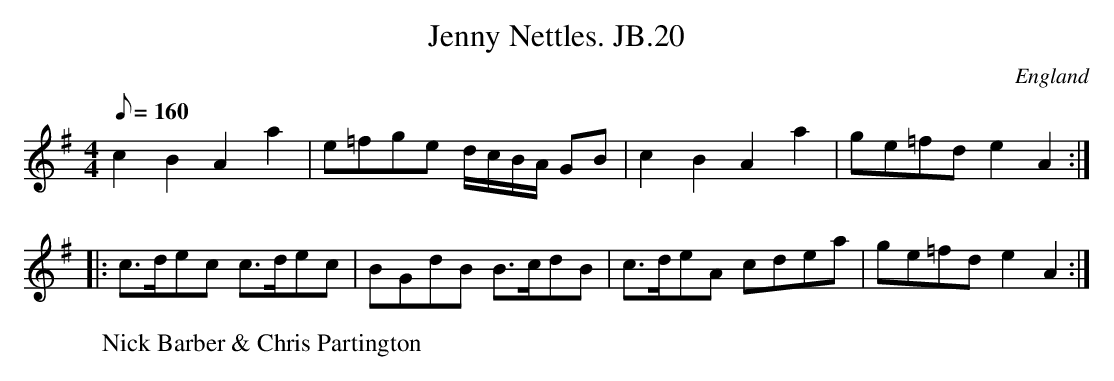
X:1
T:Jenny Nettles. JB.20
M:4/4
L:1/8
Q:160
O:England
W:Nick Barber & Chris Partington
K:G
c2B2A2a2|e=fge d/c/B/A/ GB|c2B2A2a2|ge=fde2A2:|!
|:c>dec c>dec|BGdB B>cdB|c>deA cdea|ge=fde2A2:|
